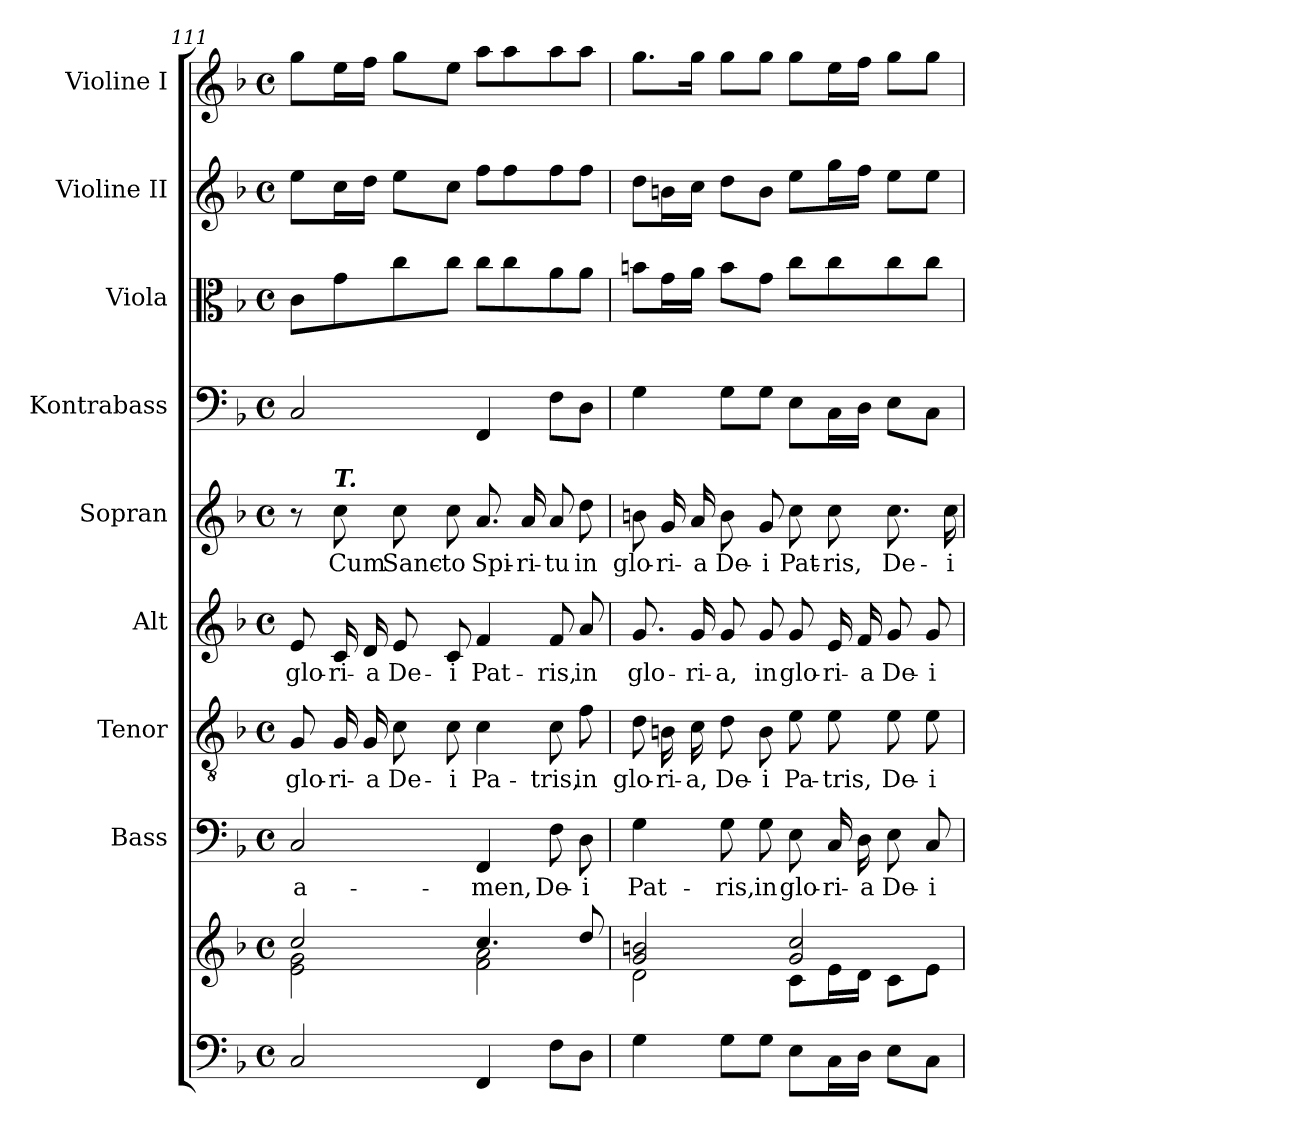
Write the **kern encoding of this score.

**kern	**kern	**kern	**text	**kern	**text	**kern	**text	**kern	**text	**kern	**kern	**kern	**kern
*part9	*part9	*part8	*part8	*part7	*part7	*part6	*part6	*part5	*part5	*part4	*part3	*part2	*part1
*staff10	*staff9	*staff8	*staff8	*staff7	*staff7	*staff6	*staff6	*staff5	*staff5	*staff4	*staff3	*staff2	*staff1
*	*	*I"Bass	*	*I"Tenor	*	*I"Alt	*	*I"Sopran	*	*I"Kontrabass	*I"Viola	*I"Violine II	*I"Violine I
*	*	*I'B.	*	*I'T.	*	*I'A.	*	*I'S.	*	*I'Kb.	*I'Vla.	*I'Vl. II	*I'Vl. I
*clefF4	*clefG2	*clefF4	*	*clefGv2	*	*clefG2	*	*clefG2	*	*clefF4	*clefC3	*clefG2	*clefG2
*	*	*	*	*	*	*	*	*	*	*ITrd7c12	*	*	*
*k[b-]	*k[b-]	*k[b-]	*	*k[b-]	*	*k[b-]	*	*k[b-]	*	*k[b-]	*k[b-]	*k[b-]	*k[b-]
*F:	*F:	*F:	*	*F:	*	*F:	*	*F:	*	*F:	*F:	*F:	*F:
*M4/4	*M4/4	*M4/4	*	*M4/4	*	*M4/4	*	*M4/4	*	*M4/4	*M4/4	*M4/4	*M4/4
*met(c)	*met(c)	*met(c)	*	*met(c)	*	*met(c)	*	*met(c)	*	*met(c)	*met(c)	*met(c)	*met(c)
=111	=111	=111	=111	=111	=111	=111	=111	=111	=111	=111	=111	=111	=111
*	*^	*	*	*	*	*	*	*	*	*	*	*	*
!	!	!	!	!LO:LY:b	!	!LO:LY:b	!	!LO:LY:b	!	!	!	!	!	!
2C/	2cc/	2e\ 2g\	2C/	a-	8G/	glo-	8e/	glo-	8r	.	2CC/	8c\L	8ee\L	8gg\L
!	!	!	!	!	!	!	!	!	!LO:TX:a:Bi:t=T.	!	!	!	!	!
!	!	!	!	!	!	!LO:LY:b	!	!LO:LY:b	!	!LO:LY:b	!	!	!	!
.	.	.	.	.	16G/	-ri-	16c/	-ri-	8cc\	Cum	.	8g\	16cc\L	16ee\L
!	!	!	!	!	!	!LO:LY:b	!	!LO:LY:b	!	!	!	!	!	!
.	.	.	.	.	16G/	-a	16d/	-a	.	.	.	.	16dd\JJ	16ff\JJ
!	!	!	!	!	!	!LO:LY:b	!	!LO:LY:b	!	!LO:LY:b	!	!	!	!
.	.	.	.	.	8c\	De-	8e/	De-	8cc\	Sanc-	.	8cc\	8ee\L	8gg\L
!	!	!	!	!	!	!LO:LY:b	!	!LO:LY:b	!	!LO:LY:b	!	!	!	!
.	.	.	.	.	8c\	-i	8c/	-i	8cc\	-to	.	8cc\J	8cc\J	8ee\J
!	!	!	!	!LO:LY:b	!	!LO:LY:b	!	!LO:LY:b	!	!LO:LY:b	!	!	!	!
4FF/	4.cc/	2f\ 2a\	4FF/	-men,	4c\	Pa-	4f/	Pat-	8.a/	Spi-	4FFF/	8cc\L	8ff\L	8aa\L
.	.	.	.	.	.	.	.	.	.	.	.	8cc\	8ff\	8aa\
!	!	!	!	!	!	!	!	!	!	!LO:LY:b	!	!	!	!
.	.	.	.	.	.	.	.	.	16a/	-ri-	.	.	.	.
!	!	!	!	!LO:LY:b	!	!LO:LY:b	!	!LO:LY:b	!	!LO:LY:b	!	!	!	!
8F\L	.	.	8F\	De-	8c\	-tris,	8f/	-ris,	8a/	-tu	8FF\L	8a\	8ff\	8aa\
!	!	!	!	!LO:LY:b	!	!LO:LY:b	!	!LO:LY:b	!	!LO:LY:b	!	!	!	!
8D\J	8dd/	.	8D\	-i	8f\	in	8a/	in	8dd\	in	8DD\J	8a\J	8ff\J	8aa\J
!!LO:PB:g=z
=112	=112	=112	=112	=112	=112	=112	=112	=112	=112	=112	=112	=112	=112	=112
!	!	!	!	!LO:LY:b	!	!LO:LY:b	!	!LO:LY:b	!	!LO:LY:b	!	!	!	!
4G\	2g/ 2bn/	2d\	4G\	Pat-	8d\	glo-	8.g/	glo-	8bn\	glo-	4GG\	8bn\L	8dd\L	8.gg\L
!	!	!	!	!	!	!LO:LY:b	!	!	!	!LO:LY:b	!	!	!	!
.	.	.	.	.	16Bn\	-ri-	.	.	16g/	-ri-	.	16g\L	16bn\L	.
!	!	!	!	!	!	!LO:LY:b	!	!LO:LY:b	!	!LO:LY:b	!	!	!	!
.	.	.	.	.	16c\	-a,	16g/	-ri-	16a/	-a	.	16a\JJ	16cc\JJ	16gg\Jk
!	!	!	!	!LO:LY:b	!	!LO:LY:b	!	!LO:LY:b	!	!LO:LY:b	!	!	!	!
8G\L	.	.	8G\	-ris,	8d\	De-	8g/	-a,	8b\	De-	8GG\L	8b\L	8dd\L	8gg\L
!	!	!	!	!LO:LY:b	!	!LO:LY:b	!	!LO:LY:b	!	!LO:LY:b	!	!	!	!
8G\J	.	.	8G\	in	8B\	-i	8g/	in	8g/	-i	8GG\J	8g\J	8b\J	8gg\J
!	!	!	!	!LO:LY:b	!	!LO:LY:b	!	!LO:LY:b	!	!LO:LY:b	!	!	!	!
8E\L	2g/ 2cc/	8c\L	8E\	glo-	8e\	Pa-	8g/	glo-	8cc\	Pat-	8EE\L	8cc\L	8ee\L	8gg\L
!	!	!	!	!LO:LY:b	!	!LO:LY:b	!	!LO:LY:b	!	!LO:LY:b	!	!	!	!
16C\L	.	16e\L	16C/	-ri-	8e\	-tris,	16e/	-ri-	8cc\	-ris,	16CC\L	8cc\	16gg\L	16ee\L
!	!	!	!	!LO:LY:b	!	!	!	!LO:LY:b	!	!	!	!	!	!
16D\JJ	.	16d\JJ	16D\	-a	.	.	16f/	-a	.	.	16DD\JJ	.	16ff\JJ	16ff\JJ
!	!	!	!	!LO:LY:b	!	!LO:LY:b	!	!LO:LY:b	!	!LO:LY:b	!	!	!	!
8E\L	.	8c\L	8E\	De-	8e\	De-	8g/	De-	8.cc\	De-	8EE\L	8cc\	8ee\L	8gg\L
!	!	!	!	!LO:LY:b	!	!LO:LY:b	!	!LO:LY:b	!	!	!	!	!	!
8C\J	.	8e\J	8C/	-i	8e\	-i	8g/	-i	.	.	8CC\J	8cc\J	8ee\J	8gg\J
!	!	!	!	!	!	!	!	!	!	!LO:LY:b	!	!	!	!
.	.	.	.	.	.	.	.	.	16cc\	-i	.	.	.	.
*	*v	*v	*	*	*	*	*	*	*	*	*	*	*	*
=	=	=	=	=	=	=	=	=	=	=	=	=	=
*-	*-	*-	*-	*-	*-	*-	*-	*-	*-	*-	*-	*-	*-
